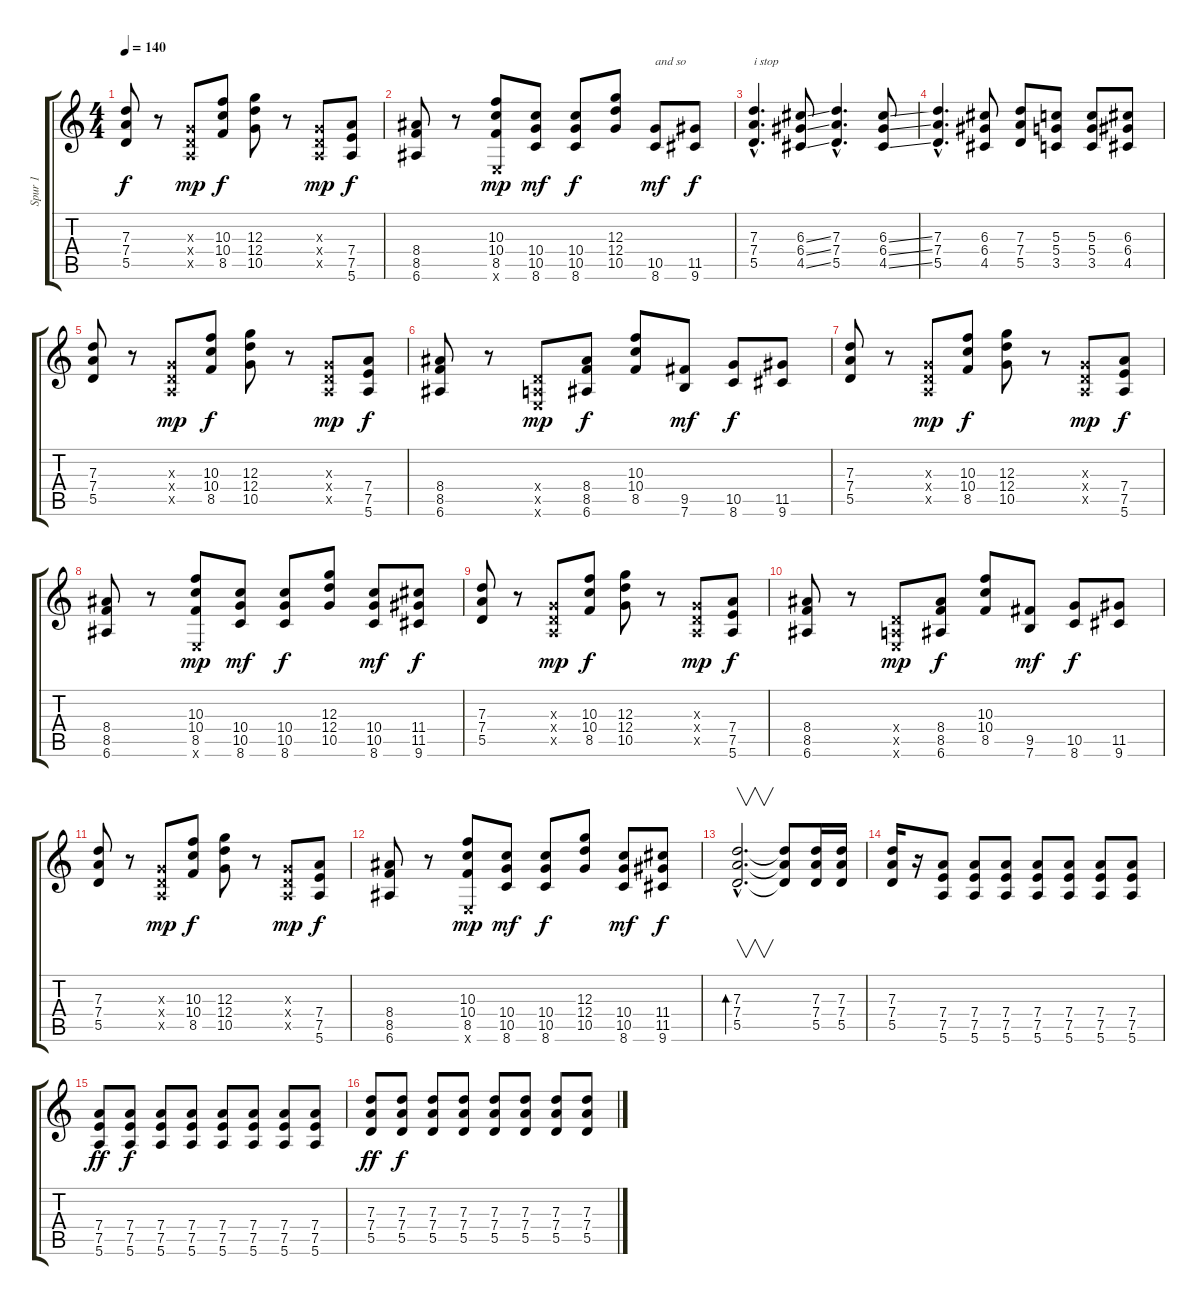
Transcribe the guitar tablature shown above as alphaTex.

\track ("Spur 1" "Spur 1") {instrument electricguitarclean}
\staff {score tabs}
\tuning (E4 B3 G3 D3 A2 E2) {hide}
\ts (4 4)
\tempo 140
\clef g2
\ks c
(7.3 7.4 5.5).8{dy f} r.8 (0.3{x} 0.4{x} 0.5{x}).8{dy mp} (10.3 10.4 8.5).8{dy f} (12.3 12.4 10.5).8 r.8 (0.3{x} 0.4{x} 0.5{x}).8{dy mp} (7.4 7.5 5.6).8{dy f} |
(8.4 8.5 6.6).8 r.8 (10.3 10.4 8.5 0.6{x}).8{dy mp} (10.4 10.5 8.6).8{dy mf} (10.4 10.5 8.6).8{dy f} (12.3 12.4 10.5).8 (10.5 8.6).8{txt "and so " dy mf} (11.5 9.6).8{dy f} |
(7.3{hac} 7.4{hac} 5.5{hac}).4{d txt "i stop"} (6.3{ss} 6.4{ss} 4.5{ss}).8 (7.3{hac} 7.4{hac} 5.5{hac}).4{d} (6.3{ss} 6.4{ss} 4.5{ss}).8 |
(7.3{hac} 7.4{hac} 5.5{hac}).4{d} (6.3 6.4 4.5).8 (7.3 7.4 5.5).8 (5.3 5.4 3.5).8 (5.3 5.4 3.5).8 (6.3 6.4 4.5).8 |
(7.3 7.4 5.5).8 r.8 (0.3{x} 0.4{x} 0.5{x}).8{dy mp} (10.3 10.4 8.5).8{dy f} (12.3 12.4 10.5).8 r.8 (0.3{x} 0.4{x} 0.5{x}).8{dy mp} (7.4 7.5 5.6).8{dy f} |
(8.4 8.5 6.6).8 r.8 (0.4{x} 0.5{x} 0.6{x}).8{dy mp} (8.4 8.5 6.6).8{dy f} (10.3 10.4 8.5).8 (9.5 7.6).8{dy mf} (10.5 8.6).8{dy f} (11.5 9.6).8 |
(7.3 7.4 5.5).8 r.8 (0.3{x} 0.4{x} 0.5{x}).8{dy mp} (10.3 10.4 8.5).8{dy f} (12.3 12.4 10.5).8 r.8 (0.3{x} 0.4{x} 0.5{x}).8{dy mp} (7.4 7.5 5.6).8{dy f} |
(8.4 8.5 6.6).8 r.8 (10.3 10.4 8.5 0.6{x}).8{dy mp} (10.4 10.5 8.6).8{dy mf} (10.4 10.5 8.6).8{dy f} (12.3 12.4 10.5).8 (10.4 10.5 8.6).8{dy mf} (11.4 11.5 9.6).8{dy f} |
(7.3 7.4 5.5).8 r.8 (0.3{x} 0.4{x} 0.5{x}).8{dy mp} (10.3 10.4 8.5).8{dy f} (12.3 12.4 10.5).8 r.8 (0.3{x} 0.4{x} 0.5{x}).8{dy mp} (7.4 7.5 5.6).8{dy f} |
(8.4 8.5 6.6).8 r.8 (0.4{x} 0.5{x} 0.6{x}).8{dy mp} (8.4 8.5 6.6).8{dy f} (10.3 10.4 8.5).8 (9.5 7.6).8{dy mf} (10.5 8.6).8{dy f} (11.5 9.6).8 |
(7.3 7.4 5.5).8 r.8 (0.3{x} 0.4{x} 0.5{x}).8{dy mp} (10.3 10.4 8.5).8{dy f} (12.3 12.4 10.5).8 r.8 (0.3{x} 0.4{x} 0.5{x}).8{dy mp} (7.4 7.5 5.6).8{dy f} |
(8.4 8.5 6.6).8 r.8 (10.3 10.4 8.5 0.6{x}).8{dy mp} (10.4 10.5 8.6).8{dy mf} (10.4 10.5 8.6).8{dy f} (12.3 12.4 10.5).8 (10.4 10.5 8.6).8{dy mf} (11.4 11.5 9.6).8{dy f} |
(7.3{hac} 7.4{hac} 5.5{hac}).2{v d bd 60} (7.3{t} 7.4{t} 5.5{t}).8 (7.3 7.4 5.5).16 (7.3 7.4 5.5).16 |
(7.3 7.4 5.5).16 r.16 (7.4 7.5 5.6).8 (7.4 7.5 5.6).8 (7.4 7.5 5.6).8 (7.4 7.5 5.6).8 (7.4 7.5 5.6).8 (7.4 7.5 5.6).8 (7.4 7.5 5.6).8 |
(7.4 7.5 5.6).8{dy ff} (7.4 7.5 5.6).8{dy f} (7.4 7.5 5.6).8 (7.4 7.5 5.6).8 (7.4 7.5 5.6).8 (7.4 7.5 5.6).8 (7.4 7.5 5.6).8 (7.4 7.5 5.6).8 |
(7.3 7.4 5.5).8{dy ff} (7.3 7.4 5.5).8{dy f} (7.3 7.4 5.5).8 (7.3 7.4 5.5).8 (7.3 7.4 5.5).8 (7.3 7.4 5.5).8 (7.3 7.4 5.5).8 (7.3 7.4 5.5).8
